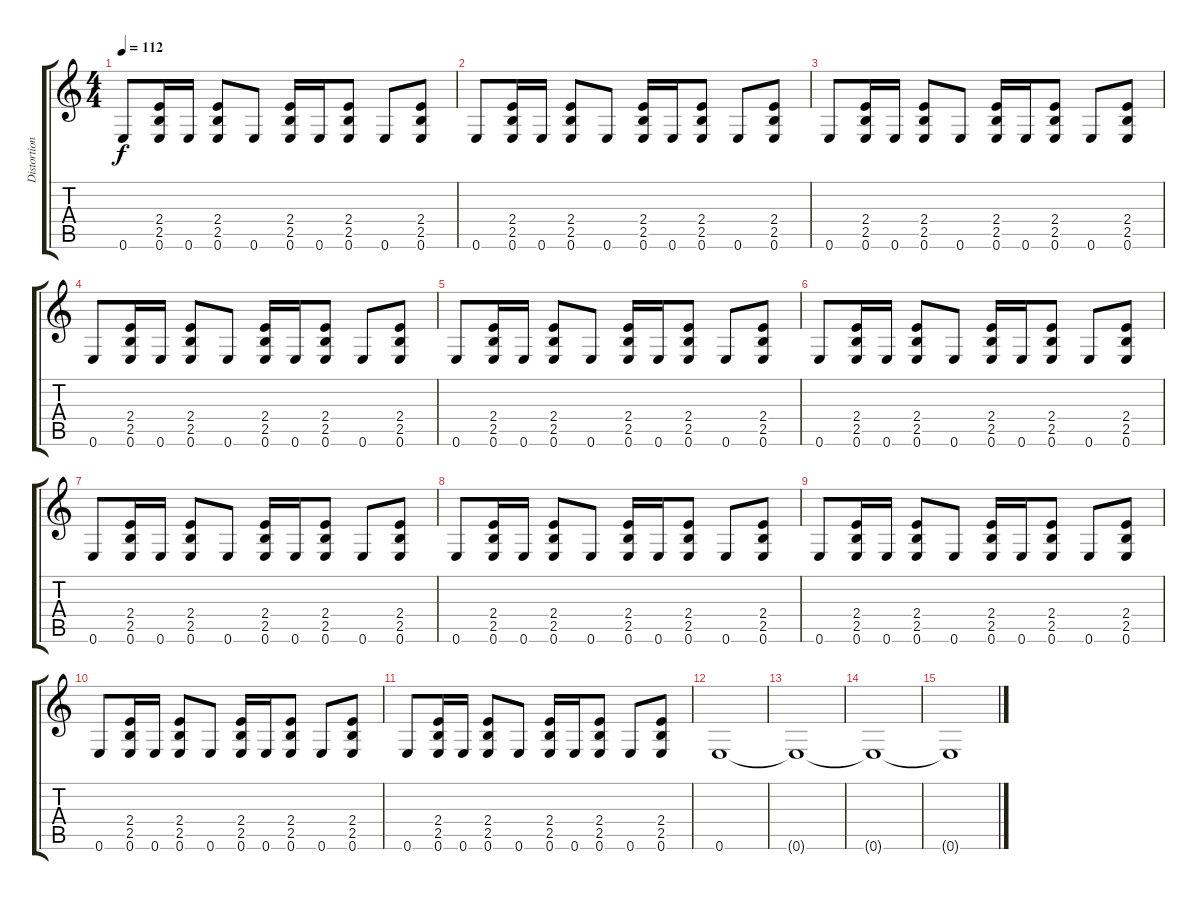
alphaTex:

\track ("Distortion Guitar" "Distortion") {instrument overdrivenguitar}
\staff {score tabs}
\tuning (E4 B3 G3 D3 A2 E2) {hide}
\ts (4 4)
\tempo 112
\clef g2
\ks c
0.6.8{dy f} (2.4 2.5 0.6).16 0.6.16 (2.4 2.5 0.6).8 0.6.8 (2.4 2.5 0.6).16 0.6.16 (2.4 2.5 0.6).8 0.6.8 (2.4 2.5 0.6).8 |
0.6.8 (2.4 2.5 0.6).16 0.6.16 (2.4 2.5 0.6).8 0.6.8 (2.4 2.5 0.6).16 0.6.16 (2.4 2.5 0.6).8 0.6.8 (2.4 2.5 0.6).8 |
0.6.8 (2.4 2.5 0.6).16 0.6.16 (2.4 2.5 0.6).8 0.6.8 (2.4 2.5 0.6).16 0.6.16 (2.4 2.5 0.6).8 0.6.8 (2.4 2.5 0.6).8 |
0.6.8 (2.4 2.5 0.6).16 0.6.16 (2.4 2.5 0.6).8 0.6.8 (2.4 2.5 0.6).16 0.6.16 (2.4 2.5 0.6).8 0.6.8 (2.4 2.5 0.6).8 |
0.6.8 (2.4 2.5 0.6).16 0.6.16 (2.4 2.5 0.6).8 0.6.8 (2.4 2.5 0.6).16 0.6.16 (2.4 2.5 0.6).8 0.6.8 (2.4 2.5 0.6).8 |
0.6.8 (2.4 2.5 0.6).16 0.6.16 (2.4 2.5 0.6).8 0.6.8 (2.4 2.5 0.6).16 0.6.16 (2.4 2.5 0.6).8 0.6.8 (2.4 2.5 0.6).8 |
0.6.8 (2.4 2.5 0.6).16 0.6.16 (2.4 2.5 0.6).8 0.6.8 (2.4 2.5 0.6).16 0.6.16 (2.4 2.5 0.6).8 0.6.8 (2.4 2.5 0.6).8 |
0.6.8 (2.4 2.5 0.6).16 0.6.16 (2.4 2.5 0.6).8 0.6.8 (2.4 2.5 0.6).16 0.6.16 (2.4 2.5 0.6).8 0.6.8 (2.4 2.5 0.6).8 |
0.6.8 (2.4 2.5 0.6).16 0.6.16 (2.4 2.5 0.6).8 0.6.8 (2.4 2.5 0.6).16 0.6.16 (2.4 2.5 0.6).8 0.6.8 (2.4 2.5 0.6).8 |
0.6.8 (2.4 2.5 0.6).16 0.6.16 (2.4 2.5 0.6).8 0.6.8 (2.4 2.5 0.6).16 0.6.16 (2.4 2.5 0.6).8 0.6.8 (2.4 2.5 0.6).8 |
0.6.8 (2.4 2.5 0.6).16 0.6.16 (2.4 2.5 0.6).8 0.6.8 (2.4 2.5 0.6).16 0.6.16 (2.4 2.5 0.6).8 0.6.8 (2.4 2.5 0.6).8 |
0.6.1 |
0.6{t}.1 |
0.6{t}.1 |
0.6{t}.1
